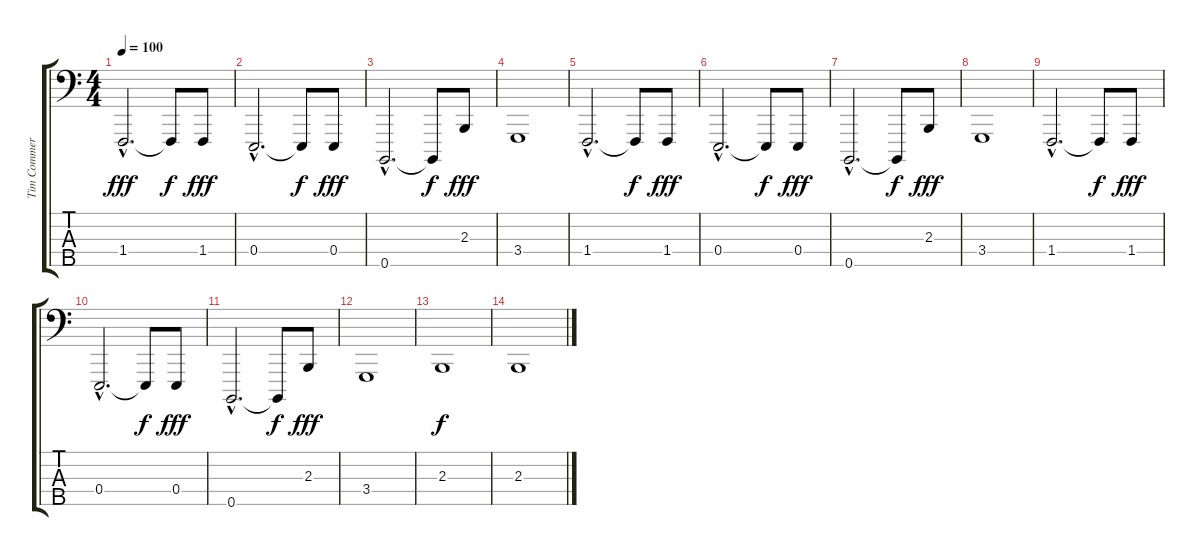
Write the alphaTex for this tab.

\track ("Tim Commerford (for effect only!)" "Tim Commer") {instrument reedorgan}
\staff {score tabs}
\tuning (G2 D2 A1 E1 B0) {hide}
\ts (4 4)
\tempo 100
\clef f4
\ks c
1.4{hac}.2{d dy fff} 1.4{t}.8{dy f} 1.4.8{dy fff} |
0.4{hac}.2{d} 0.4{t}.8{dy f} 0.4.8{dy fff} |
0.5{hac}.2{d} 0.5{t}.8{dy f} 2.3.8{dy fff} |
3.4.1 |
1.4{hac}.2{d} 1.4{t}.8{dy f} 1.4.8{dy fff} |
0.4{hac}.2{d} 0.4{t}.8{dy f} 0.4.8{dy fff} |
0.5{hac}.2{d} 0.5{t}.8{dy f} 2.3.8{dy fff} |
3.4.1 |
1.4{hac}.2{d} 1.4{t}.8{dy f} 1.4.8{dy fff} |
0.4{hac}.2{d} 0.4{t}.8{dy f} 0.4.8{dy fff} |
0.5{hac}.2{d} 0.5{t}.8{dy f} 2.3.8{dy fff} |
3.4.1 |
2.3.1{dy f} |
2.3.1
